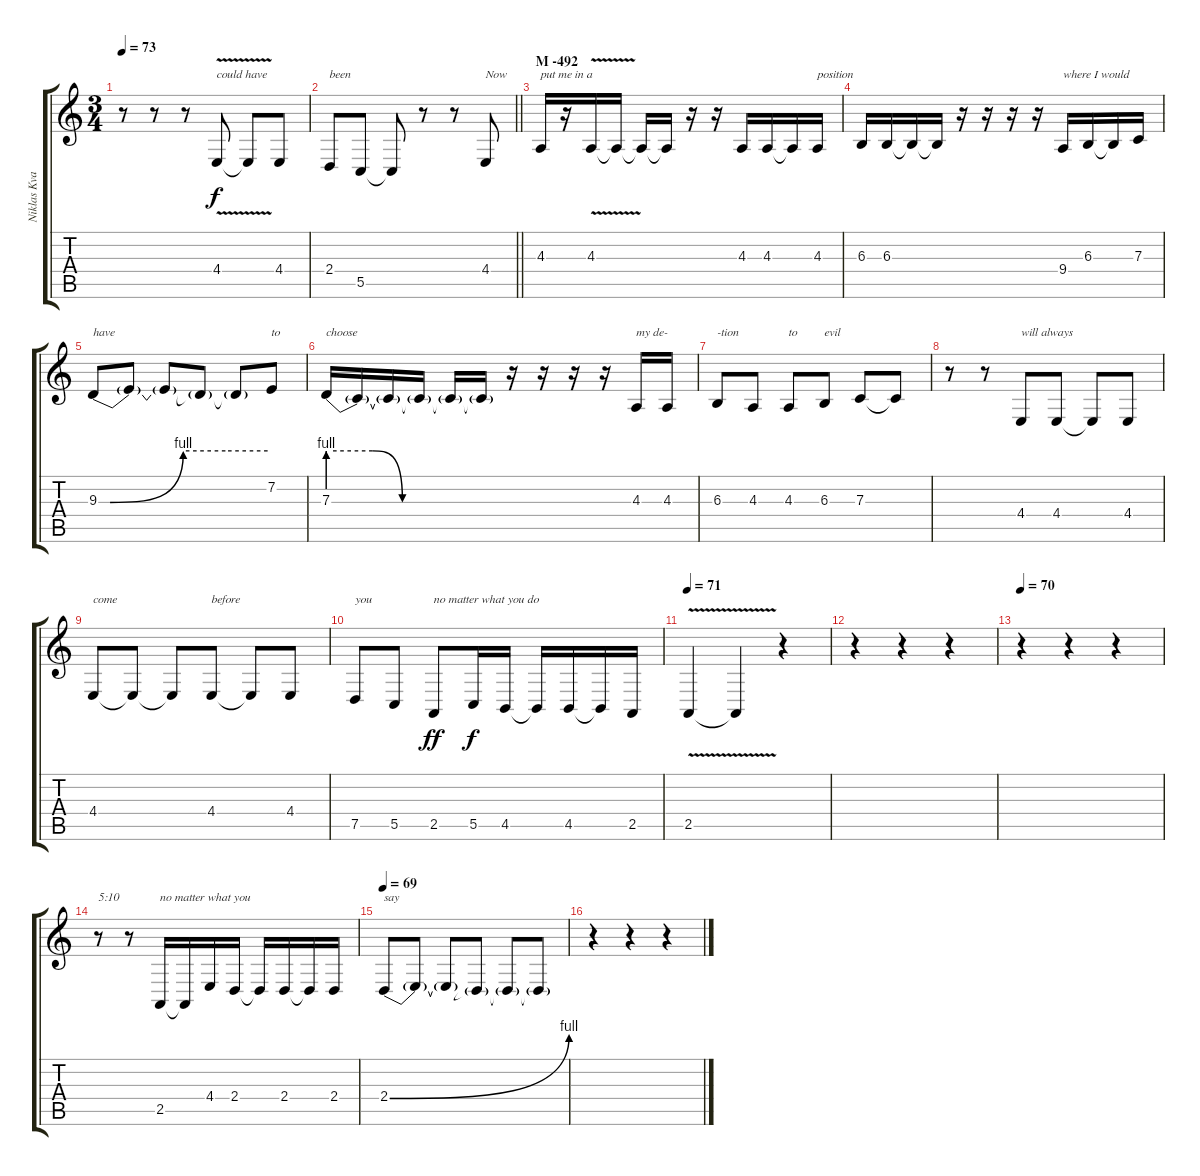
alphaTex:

\track ("Niklas Kvarforth (Vocals/Outro Choir)" "Niklas Kva") {instrument oboe}
\staff {score tabs}
\tuning (D4 A3 F3 C3 G2 D2) {hide}
\ts (3 4)
\tempo 73
\clef g2
\ks c
r.8{dy f} r.8 r.8 4.4{v}.8{txt "could have "} 4.4{t}.8 4.4.8 |
\barLineRight lightlight
2.4.8{txt "been"} 5.5.8 5.5{t}.8 r.8 r.8 4.4.8{txt "Now"} |
\section ("" "M -492")
4.3.16{txt "put me in a "} r.16 4.3{v}.16 4.3{t}.16 4.3{t}.16 4.3{t}.16 r.16 r.16 4.3.16 4.3.16 4.3{t}.16 4.3.16{txt "position"} |
6.3.16 6.3.16 6.3{t}.16 6.3{t}.16 r.16 r.16 r.16 r.16 9.4.16{txt "where I would "} 6.3.16 6.3{t}.16 7.3.16 |
9.3{be (custom 0 0 4 0 30 4 45 4 60 4)}.8{txt "have"} 9.3{t}.8 9.3{t}.8 9.3{t}.8 9.3{t}.8 7.2.8{txt "to "} |
7.3{be (custom 0 4 15 4 25 0 60 0)}.16{txt "choose"} 7.3{t}.16 7.3{t}.16 7.3{t}.16 7.3{t}.16 7.3{t}.16 r.16 r.16 r.16 r.16 4.3.16{txt "my de-"} 4.3.16 |
6.3.8{txt "-tion"} 4.3.8 4.3.8{txt "to"} 6.3.8{txt "evil"} 7.3.8 7.3{t}.8 |
r.8 r.8 4.4.8{txt "will always "} 4.4.8 4.4{t}.8 4.4.8 |
4.4.8{txt "come "} 4.4{t}.8 4.4{t}.8 4.4.8{txt "before "} 4.4{t}.8 4.4.8 |
7.5.8{txt "you"} 5.5.8 2.5.8{txt "no matter what you do" dy ff} 5.5.16{dy f} 4.5.16 4.5{t}.16 4.5.16 4.5{t}.16 2.5.16 |
\tempo 71
2.5{v}.4 2.5{t}.4 r.4 |
r.4 r.4 r.4 |
\tempo 70
r.4 r.4 r.4 |
r.8{txt "5:10"} r.8 2.5.16{txt "no matter what you "} 2.5{t}.16 4.4.16 2.4.16 2.4{t}.16 2.4.16 2.4{t}.16 2.4.16 |
\tempo 69
2.4{be (bend 0 0 60 4)}.8{txt "say"} 2.4{t}.8 2.4{t}.8 2.4{t}.8 2.4{t}.8 2.4{t}.8 |
r.4 r.4 r.4
